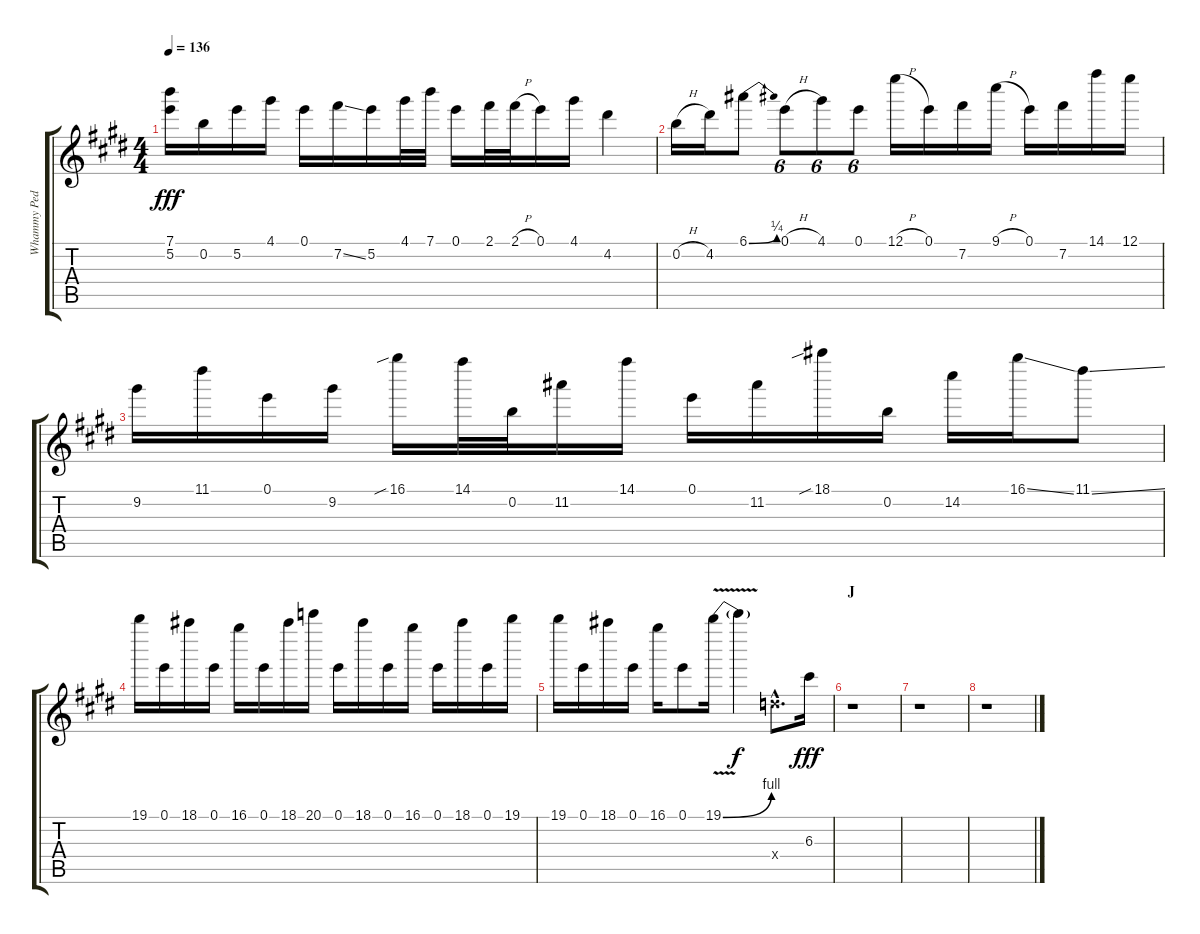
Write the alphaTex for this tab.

\track ("Whammy Pedal +8va" "Whammy Ped") {instrument distortionguitar}
\staff {score tabs}
\tuning (E5 B4 G4 D4 A3 E3) {hide}
\ts (4 4)
\tempo 136
\clef g2
\ks e
(7.1 5.2).16{dy fff} 0.2.16 5.2.16 4.1.16 0.1.16 7.2{ss}.16 5.2.16 4.1.32 7.1.32 0.1.16 2.1.32 2.1{h}.32 0.1.16 4.1.16 4.2.4 |
0.2{h}.16 4.2.16 6.1{be (bend 0 0 60 1)}.8 0.1{h}.8{tu (6 4)} 4.1.8{tu (6 4)} 0.1.8{tu (6 4)} 12.1{h}.16 0.1.16 7.2.16 9.1{h}.16 0.1.16 7.2.16 14.1.16 12.1.16 |
9.2.16 11.1.16 0.1.16 9.2.16 16.1{sib}.16 14.1.32 0.2.32 11.2.16 14.1.16 0.1.16 11.2.16 18.1{sib}.16 0.2.16 14.2.16 16.1{ss}.16 11.1{ss}.8 |
19.1.16 0.1.16 18.1.16 0.1.16 16.1.16 0.1.16 18.1.16 20.1.16 0.1.16 18.1.16 0.1.16 16.1.16 0.1.16 18.1.16 0.1.16 19.1.16 |
19.1.16 0.1.16 18.1.16 0.1.16 16.1.16 0.1.8 19.1{be (bend 0 0 60 4) v}.16 19.1{t}.4{dy f} 0.4{hac x}.8{d} 6.3.16{dy fff} |
\section ("" "J")
r.1 |
r.1 |
r.1
